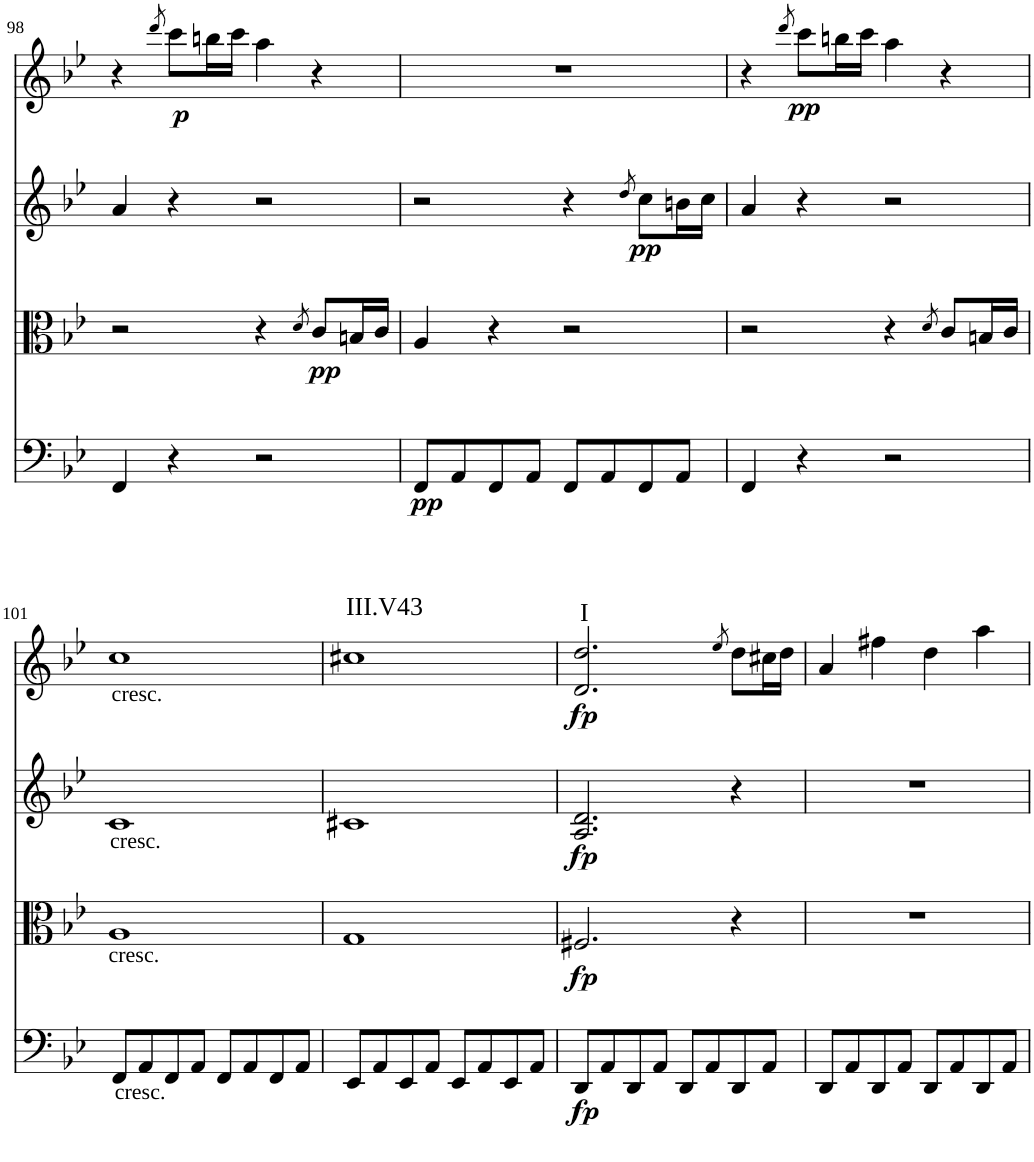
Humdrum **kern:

**kern	**dynam	**kern	**dynam	**kern	**dynam	**kern	**dynam	**harte
*part4	*part4	*part3	*part3	*part2	*part2	*part1	*part1	*part1
*staff4	*staff4	*staff3	*staff3	*staff2	*staff2	*staff1	*staff1	*
*I"Violoncello	*	*I"Viola	*	*I"Violin II	*	*I"Violin I	*	*
*I'Vc	*	*I'Vla	*	*I'Vln	*	*I'Vln	*	*
!!LO:PB:g=z
*clefF4	*	*clefC3	*	*clefG2	*	*clefG2	*	*
*k[b-e-]	*	*k[b-e-]	*	*k[b-e-]	*	*k[b-e-]	*	*
*B-:	*	*B-:	*	*B-:	*	*B-:	*	*
*M2/2	*	*M2/2	*	*M2/2	*	*M2/2	*	*
=98	=98	=98	=98	=98	=98	=98	=98	=98
4FF/	.	2r	.	4a/	.	4r	.	.
.	.	.	.	.	.	8qddd/	.	.
!	!	!	!	!	!	!	!LO:DY:b	!
4r	.	.	.	4r	.	8ccc\L	p	.
.	.	.	.	.	.	16bbn\L	.	.
.	.	.	.	.	.	16ccc\JJ	.	.
2r	.	4r	.	2r	.	4aa\	.	.
.	.	8qd/	.	.	.	.	.	.
!	!	!	!LO:DY:b	!	!	!	!	!
.	.	8c/L	pp	.	.	4r	.	.
.	.	16Bn/L	.	.	.	.	.	.
.	.	16c/JJ	.	.	.	.	.	.
=99	=99	=99	=99	=99	=99	=99	=99	=99
!	!LO:DY:b	!	!	!	!	!	!	!
8FF/L	pp	4A/	.	2r	.	1r	.	.
8AA/	.	.	.	.	.	.	.	.
8FF/	.	4r	.	.	.	.	.	.
8AA/J	.	.	.	.	.	.	.	.
8FF/L	.	2r	.	4r	.	.	.	.
8AA/	.	.	.	.	.	.	.	.
.	.	.	.	8qdd/	.	.	.	.
!	!	!	!	!	!LO:DY:b	!	!	!
8FF/	.	.	.	8cc\L	pp	.	.	.
8AA/J	.	.	.	16bn\L	.	.	.	.
.	.	.	.	16cc\JJ	.	.	.	.
=100	=100	=100	=100	=100	=100	=100	=100	=100
4FF/	.	2r	.	4a/	.	4r	.	.
.	.	.	.	.	.	8qddd/	.	.
!	!	!	!	!	!	!	!LO:DY:b	!
4r	.	.	.	4r	.	8ccc\L	pp	.
.	.	.	.	.	.	16bbn\L	.	.
.	.	.	.	.	.	16ccc\JJ	.	.
2r	.	4r	.	2r	.	4aa\	.	.
.	.	8qd/	.	.	.	.	.	.
.	.	8c/L	.	.	.	4r	.	.
.	.	16Bn/L	.	.	.	.	.	.
.	.	16c/JJ	.	.	.	.	.	.
!!LO:LB:g=z
=101	=101	=101	=101	=101	=101	=101	=101	=101
!	!	!	!	!	!	!LO:TX:b:t=cresc.	!	!
!	!	!	!	!LO:TX:b:t=cresc.	!	!	!	!
!	!	!LO:TX:b:t=cresc.	!	!	!	!	!	!
!LO:TX:b:t=cresc.	!	!	!	!	!	!	!	!
8FF/L	.	1A	.	1c	.	1cc	.	.
8AA/	.	.	.	.	.	.	.	.
8FF/	.	.	.	.	.	.	.	.
8AA/J	.	.	.	.	.	.	.	.
8FF/L	.	.	.	.	.	.	.	.
8AA/	.	.	.	.	.	.	.	.
8FF/	.	.	.	.	.	.	.	.
8AA/J	.	.	.	.	.	.	.	.
=102	=102	=102	=102	=102	=102	=102	=102	=102
!	!	!	!	!	!	!	!	!LO:H:kt=III.V43
8EE-/L	.	1G	.	1c#X	.	1cc#X	.	N
8AA/	.	.	.	.	.	.	.	.
8EE-/	.	.	.	.	.	.	.	.
8AA/J	.	.	.	.	.	.	.	.
8EE-/L	.	.	.	.	.	.	.	.
8AA/	.	.	.	.	.	.	.	.
8EE-/	.	.	.	.	.	.	.	.
8AA/J	.	.	.	.	.	.	.	.
=103	=103	=103	=103	=103	=103	=103	=103	=103
!	!LO:DY:b	!	!LO:DY:b	!	!	!	!	!
!	!	!	!LO:DY:n=1:a	!	!	!	!LO:DY:b	!LO:H:kt=I
8DD/L	fp	2.F#X/	fp fp	2.A/ 2.d/	.	2.d/ 2.dd/	fp	N
8AA/	.	.	.	.	.	.	.	.
8DD/	.	.	.	.	.	.	.	.
8AA/J	.	.	.	.	.	.	.	.
8DD/L	.	.	.	.	.	.	.	.
8AA/	.	.	.	.	.	.	.	.
.	.	.	.	.	.	8qee-/	.	.
8DD/	.	4r	.	4r	.	8dd\L	.	.
8AA/J	.	.	.	.	.	16cc#X\L	.	.
.	.	.	.	.	.	16dd\JJ	.	.
=104	=104	=104	=104	=104	=104	=104	=104	=104
8DD/L	.	1r	.	1r	.	4a/	.	.
8AA/	.	.	.	.	.	.	.	.
8DD/	.	.	.	.	.	4ff#X\	.	.
8AA/J	.	.	.	.	.	.	.	.
8DD/L	.	.	.	.	.	4dd\	.	.
8AA/	.	.	.	.	.	.	.	.
8DD/	.	.	.	.	.	4aa\	.	.
8AA/J	.	.	.	.	.	.	.	.
=	=	=	=	=	=	=	=	=
*-	*-	*-	*-	*-	*-	*-	*-	*-
